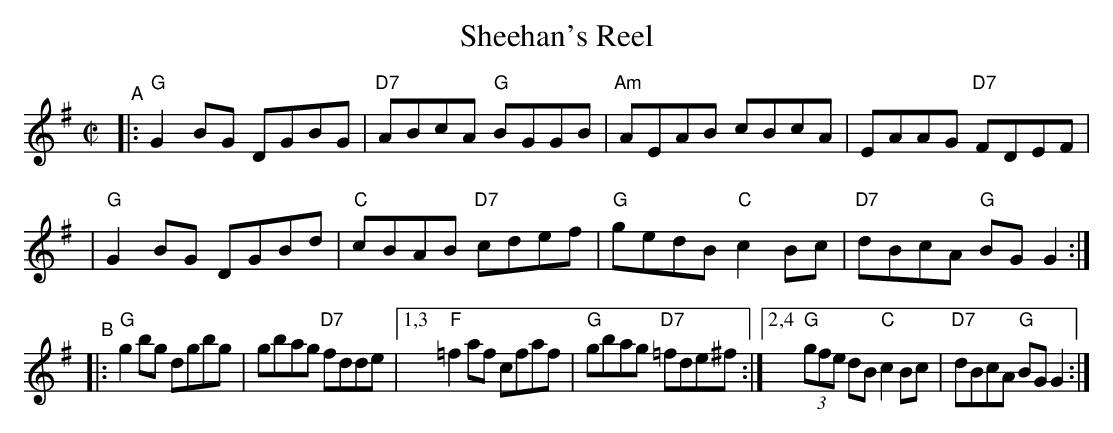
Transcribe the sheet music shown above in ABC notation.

X:1
T: Sheehan's Reel
M: C|
L: 1/8
K:G
"^A"\
|: "G"G2BG DGBG | "D7"ABcA  "G"BGGB | "Am"AEAB    cBcA |     EAAG "D7"FDEF  |
|  "G"G2BG DGBd |  "C"cBAB "D7"cdef |  "G"gedB "C"c2Bc | "D7"dBcA  "G"BGG2 :|
"^B"\
|: "G"g2bg dgbg | gbag "D7"fdde |[1,3 "F"=f2af       cfaf |  "G"gbag "D7"=fde^f \
                               :|[2,4 "G"(3gfe dB "C"c2Bc | "D7"dBcA  "G" BGG2 :|
